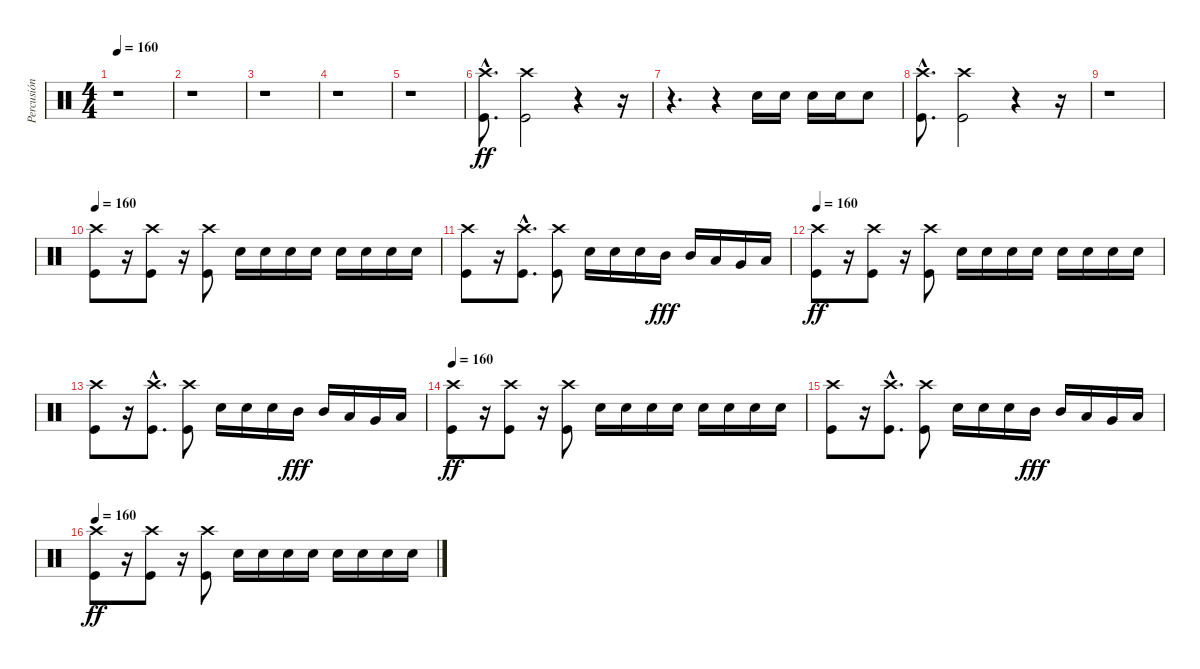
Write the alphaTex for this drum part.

\track ("Percusión" "Percusión") {instrument percussion}
\staff {score}
\articulation defaults
\ts (4 4)
\tempo 160
\clef neutral
\ks c
r.1{dy ff} |
r.1 |
r.1 |
r.1 |
r.1 |
("Kick (hit)"{hac} "Crash high (hit)"{hac}).8{d} ("Kick (hit)" "Crash high (hit)").2 r.4 r.16 |
r.4{d} r.4 "Electric Snare (hit)".16 "Electric Snare (hit)".16 "Electric Snare (hit)".16 "Electric Snare (hit)".16 "Electric Snare (hit)".8 |
("Kick (hit)"{hac} "Crash high (hit)"{hac}).8{d} ("Kick (hit)" "Crash high (hit)").2 r.4 r.16 |
r.1 |
\tempo 160
("Kick (hit)" "Crash high (hit)").8 r.16 ("Kick (hit)" "Crash high (hit)").8 r.16 ("Kick (hit)" "Crash high (hit)").8 "Electric Snare (hit)".16 "Electric Snare (hit)".16 "Electric Snare (hit)".16 "Electric Snare (hit)".16 "Electric Snare (hit)".16 "Electric Snare (hit)".16 "Electric Snare (hit)".16 "Electric Snare (hit)".16 |
("Kick (hit)" "Crash high (hit)").8 r.16 ("Kick (hit)"{hac} "Crash high (hit)"{hac}).8{d} ("Kick (hit)" "Crash high (hit)").8 "Electric Snare (hit)".16 "Electric Snare (hit)".16 "Electric Snare (hit)".16 "Mid Tom (hit)".16{dy fff} "Mid Tom (hit)".16 "Low Tom (hit)".16 "Very Low Tom (hit)".16 "Low Floor Tom (hit)".16 |
\tempo 160
("Kick (hit)" "Crash high (hit)").8{dy ff} r.16 ("Kick (hit)" "Crash high (hit)").8 r.16 ("Kick (hit)" "Crash high (hit)").8 "Electric Snare (hit)".16 "Electric Snare (hit)".16 "Electric Snare (hit)".16 "Electric Snare (hit)".16 "Electric Snare (hit)".16 "Electric Snare (hit)".16 "Electric Snare (hit)".16 "Electric Snare (hit)".16 |
("Kick (hit)" "Crash high (hit)").8 r.16 ("Kick (hit)"{hac} "Crash high (hit)"{hac}).8{d} ("Kick (hit)" "Crash high (hit)").8 "Electric Snare (hit)".16 "Electric Snare (hit)".16 "Electric Snare (hit)".16 "Mid Tom (hit)".16{dy fff} "Mid Tom (hit)".16 "Low Tom (hit)".16 "Very Low Tom (hit)".16 "Low Floor Tom (hit)".16 |
\tempo 160
("Kick (hit)" "Crash high (hit)").8{dy ff} r.16 ("Kick (hit)" "Crash high (hit)").8 r.16 ("Kick (hit)" "Crash high (hit)").8 "Electric Snare (hit)".16 "Electric Snare (hit)".16 "Electric Snare (hit)".16 "Electric Snare (hit)".16 "Electric Snare (hit)".16 "Electric Snare (hit)".16 "Electric Snare (hit)".16 "Electric Snare (hit)".16 |
("Kick (hit)" "Crash high (hit)").8 r.16 ("Kick (hit)"{hac} "Crash high (hit)"{hac}).8{d} ("Kick (hit)" "Crash high (hit)").8 "Electric Snare (hit)".16 "Electric Snare (hit)".16 "Electric Snare (hit)".16 "Mid Tom (hit)".16{dy fff} "Mid Tom (hit)".16 "Low Tom (hit)".16 "Very Low Tom (hit)".16 "Low Floor Tom (hit)".16 |
\tempo 160
("Kick (hit)" "Crash high (hit)").8{dy ff} r.16 ("Kick (hit)" "Crash high (hit)").8 r.16 ("Kick (hit)" "Crash high (hit)").8 "Electric Snare (hit)".16 "Electric Snare (hit)".16 "Electric Snare (hit)".16 "Electric Snare (hit)".16 "Electric Snare (hit)".16 "Electric Snare (hit)".16 "Electric Snare (hit)".16 "Electric Snare (hit)".16
